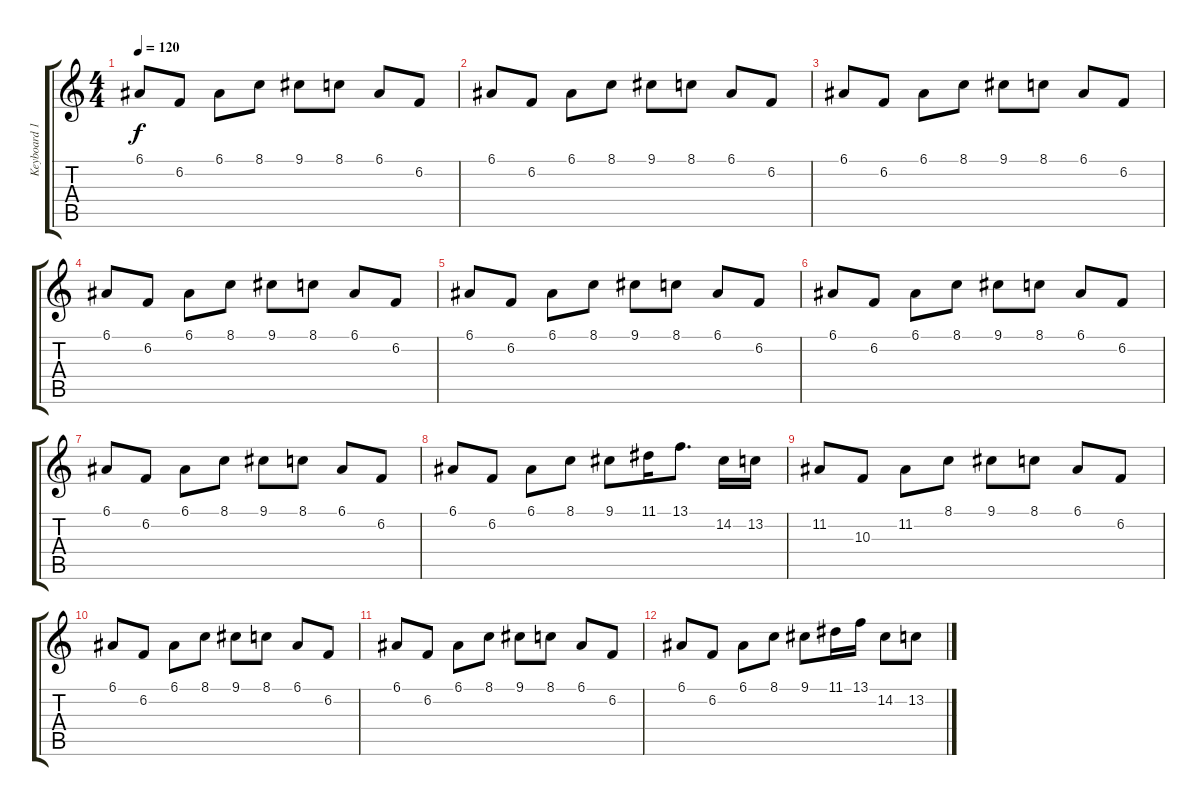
\track ("Keyboard 1" "Keyboard 1") {instrument stringensemble1}
\staff {score tabs}
\tuning (E4 B3 G3 D3 A2 E2) {hide}
\ts (4 4)
\tempo 120
\clef g2
\ks c
6.1.8{dy f} 6.2.8 6.1.8 8.1.8 9.1.8 8.1.8 6.1.8 6.2.8 |
6.1.8 6.2.8 6.1.8 8.1.8 9.1.8 8.1.8 6.1.8 6.2.8 |
6.1.8 6.2.8 6.1.8 8.1.8 9.1.8 8.1.8 6.1.8 6.2.8 |
6.1.8 6.2.8 6.1.8 8.1.8 9.1.8 8.1.8 6.1.8 6.2.8 |
6.1.8 6.2.8 6.1.8 8.1.8 9.1.8 8.1.8 6.1.8 6.2.8 |
6.1.8 6.2.8 6.1.8 8.1.8 9.1.8 8.1.8 6.1.8 6.2.8 |
6.1.8 6.2.8 6.1.8 8.1.8 9.1.8 8.1.8 6.1.8 6.2.8 |
6.1.8 6.2.8 6.1.8 8.1.8 9.1.8 11.1.16 13.1.8{d} 14.2.16 13.2.16 |
11.2.8 10.3.8 11.2.8 8.1.8 9.1.8 8.1.8 6.1.8 6.2.8 |
6.1.8 6.2.8 6.1.8 8.1.8 9.1.8 8.1.8 6.1.8 6.2.8 |
6.1.8 6.2.8 6.1.8 8.1.8 9.1.8 8.1.8 6.1.8 6.2.8 |
6.1.8 6.2.8 6.1.8 8.1.8 9.1.8 11.1.16 13.1.16 14.2.8 13.2.8
